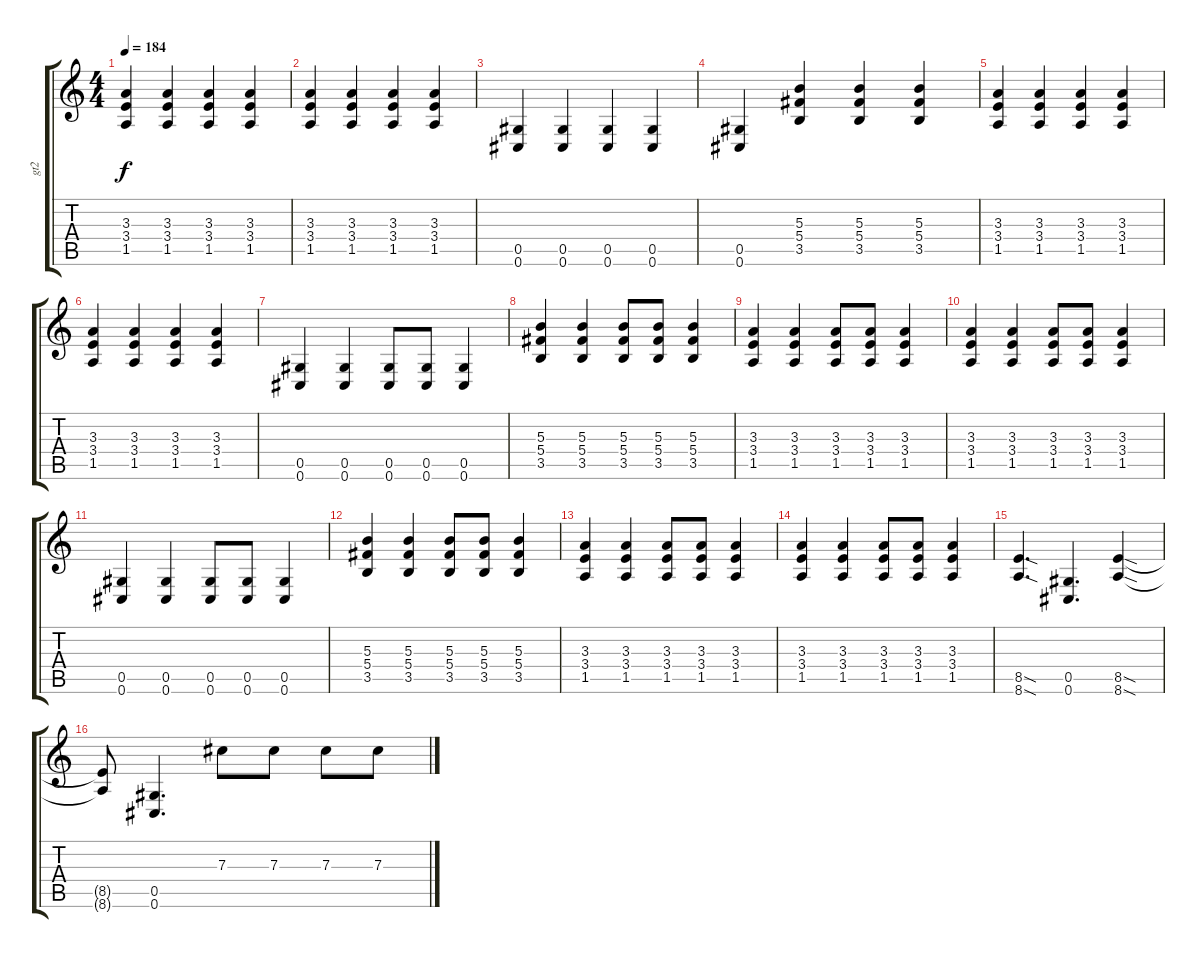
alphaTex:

\track ("gt2" "gt2") {instrument overdrivenguitar}
\staff {score tabs}
\tuning (Eb4 Bb3 Gb3 Db3 Ab2 Db2) {hide}
\ts (4 4)
\tempo 184
\clef g2
\ks c
(3.3 3.4 1.5).4{dy f} (3.3 3.4 1.5).4 (3.3 3.4 1.5).4 (3.3 3.4 1.5).4 |
(3.3 3.4 1.5).4 (3.3 3.4 1.5).4 (3.3 3.4 1.5).4 (3.3 3.4 1.5).4 |
(0.5 0.6).4 (0.5 0.6).4 (0.5 0.6).4 (0.5 0.6).4 |
(0.5 0.6).4 (5.3 5.4 3.5).4 (5.3 5.4 3.5).4 (5.3 5.4 3.5).4 |
(3.3 3.4 1.5).4 (3.3 3.4 1.5).4 (3.3 3.4 1.5).4 (3.3 3.4 1.5).4 |
(3.3 3.4 1.5).4 (3.3 3.4 1.5).4 (3.3 3.4 1.5).4 (3.3 3.4 1.5).4 |
(0.5 0.6).4 (0.5 0.6).4 (0.5 0.6).8 (0.5 0.6).8 (0.5 0.6).4 |
(5.3 5.4 3.5).4 (5.3 5.4 3.5).4 (5.3 5.4 3.5).8 (5.3 5.4 3.5).8 (5.3 5.4 3.5).4 |
(3.3 3.4 1.5).4 (3.3 3.4 1.5).4 (3.3 3.4 1.5).8 (3.3 3.4 1.5).8 (3.3 3.4 1.5).4 |
(3.3 3.4 1.5).4 (3.3 3.4 1.5).4 (3.3 3.4 1.5).8 (3.3 3.4 1.5).8 (3.3 3.4 1.5).4 |
(0.5 0.6).4 (0.5 0.6).4 (0.5 0.6).8 (0.5 0.6).8 (0.5 0.6).4 |
(5.3 5.4 3.5).4 (5.3 5.4 3.5).4 (5.3 5.4 3.5).8 (5.3 5.4 3.5).8 (5.3 5.4 3.5).4 |
(3.3 3.4 1.5).4 (3.3 3.4 1.5).4 (3.3 3.4 1.5).8 (3.3 3.4 1.5).8 (3.3 3.4 1.5).4 |
(3.3 3.4 1.5).4 (3.3 3.4 1.5).4 (3.3 3.4 1.5).8 (3.3 3.4 1.5).8 (3.3 3.4 1.5).4 |
(8.5{sod} 8.6{sod}).4{d} (0.5 0.6).4{d} (8.5{sod} 8.6{sod}).4 |
(8.5{t} 8.6{t}).8 (0.5 0.6).4{d} 7.3.8 7.3.8 7.3.8 7.3.8
